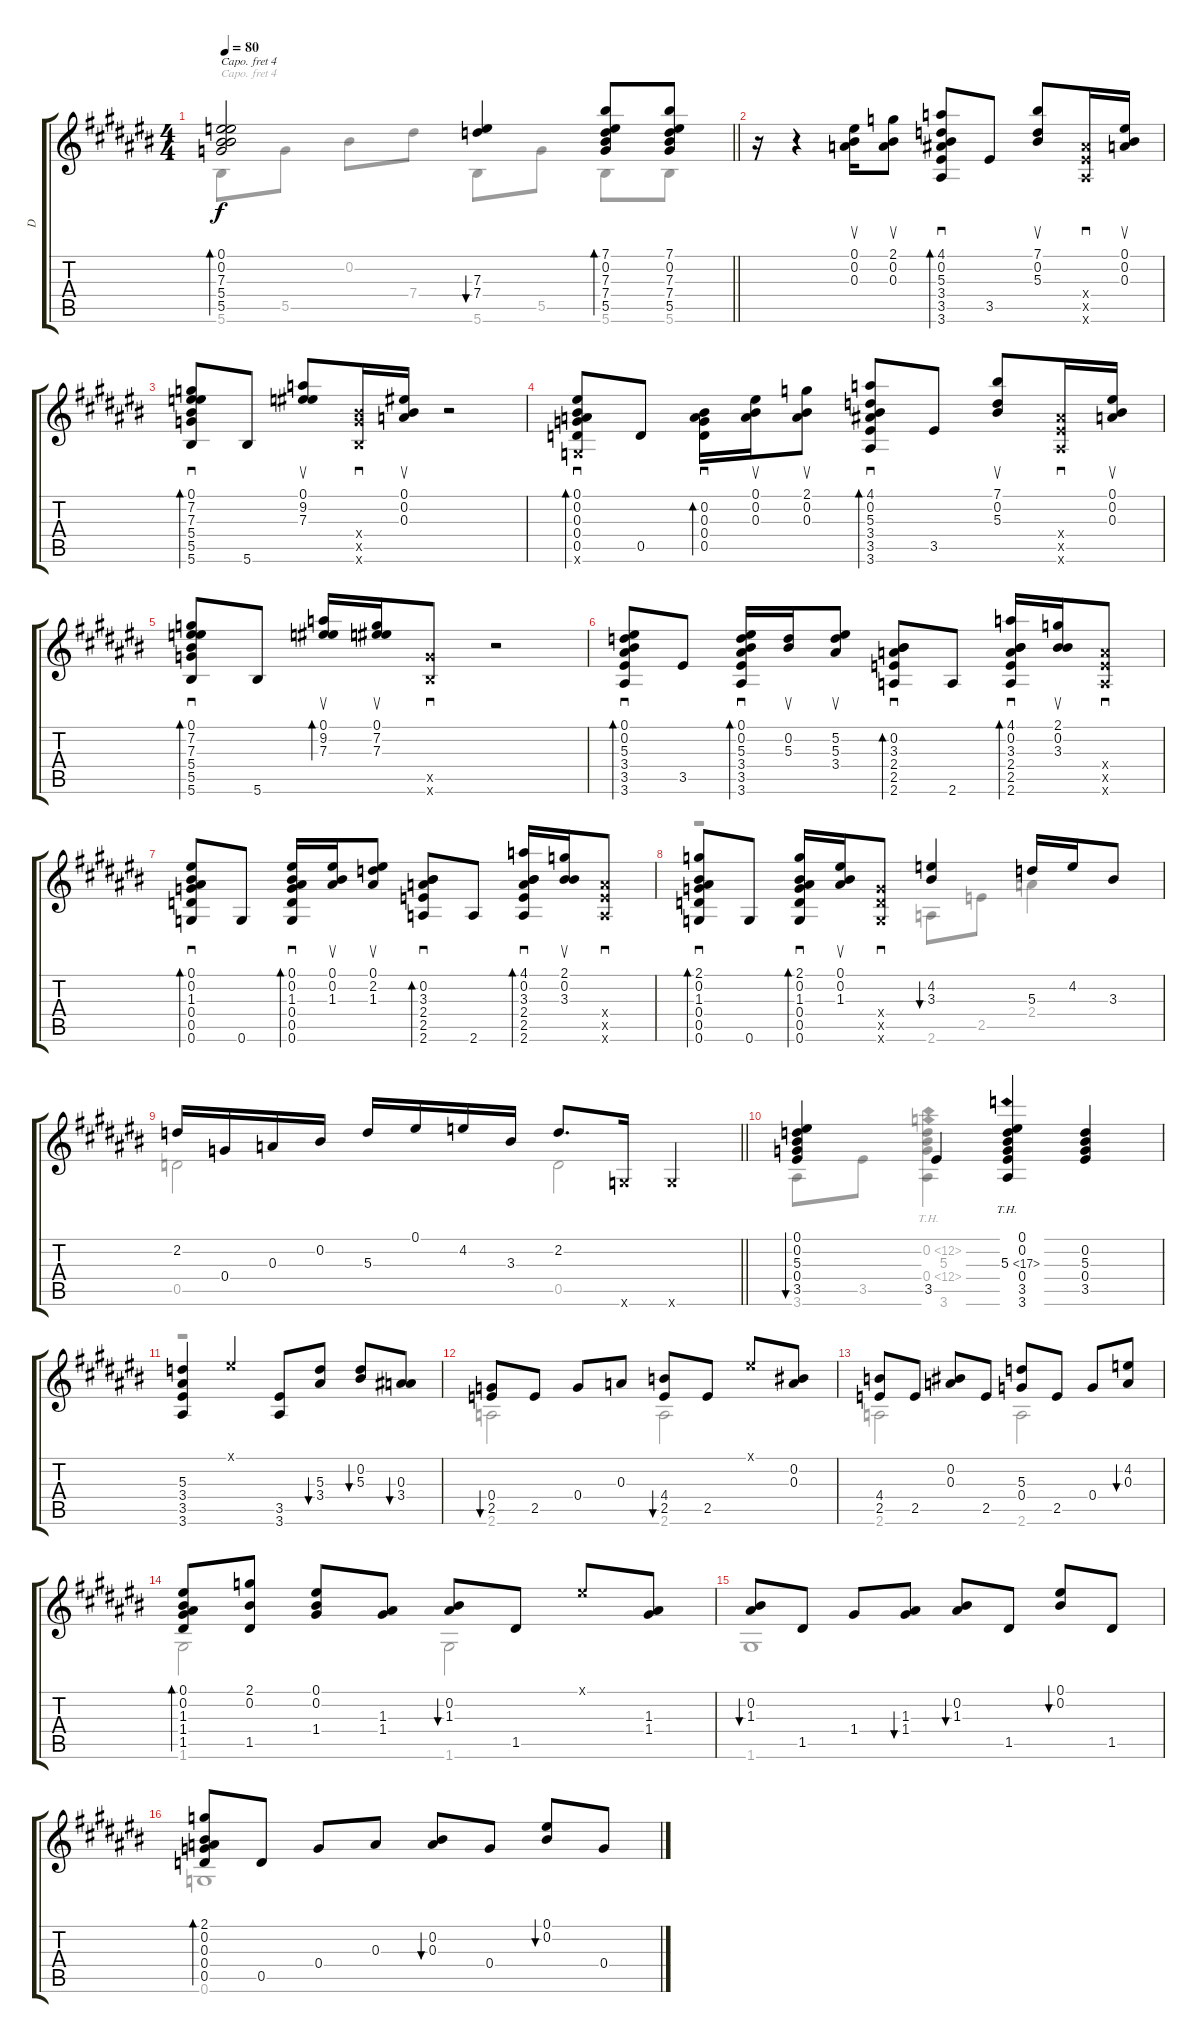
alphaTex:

\track ("D" "D") {instrument acousticguitarnylon}
\staff {score tabs}
\capo 4
\tuning (Db4 Ab3 F3 Eb3 Bb2 Eb2) {hide}
\voice
\ts (4 4)
\tempo 80
\clef g2
\barLineRight lightlight
\ks a#minor
(0.1 0.2 7.3 5.4 5.5).2{bd 30 dy f} (7.3 7.4).4{bu 30} (7.1 0.2 7.3 7.4 5.5).8{bd 30} (7.1 0.2 7.3 7.4 5.5).8 |
\ks c#
r.16 r.4 (0.1 0.2 0.3).16{su} (2.1 0.2 0.3).8{su} (4.1 0.2 5.3 3.4 3.5 3.6).8{sd bd 30} 3.5.8 (7.1 0.2 5.3).8{su} (3.4{x} 3.5{x} 3.6{x}).16{sd} (0.1 0.2 0.3).16{su} |
\ks a#minor
(0.1 7.2 7.3 5.4 5.5 5.6).8{sd bd 30} 5.6.8 (0.1 9.2 7.3).8{su} (5.4{x} 5.5{x} 5.6{x}).16{sd} (0.1 0.2 0.3).16{su} r.2 |
(0.1 0.2 0.3 0.4 0.5 0.6{x}).8{sd bd 30} 0.5.8 (0.2 0.3 0.4 0.5).16{sd bd 30} (0.1 0.2 0.3).16{su} (2.1 0.2 0.3).8{su} (4.1 0.2 5.3 3.4 3.5 3.6).8{sd bd 30} 3.5.8 (7.1 0.2 5.3).8{su} (3.4{x} 3.5{x} 3.6{x}).16{sd} (0.1 0.2 0.3).16{su} |
\ks c#
(0.1 7.2 7.3 5.4 5.5 5.6).8{sd bd 30} 5.6.8 (0.1 9.2 7.3).16{su bd 30} (0.1 7.2 7.3).16{su} (5.5{x} 5.6{x}).8{sd} r.2 |
\ks a#minor
(0.1 0.2 5.3 3.4 3.5 3.6).8{sd bd 30} 3.5.8 (0.1 0.2 5.3 3.4 3.5 3.6).16{sd bd 30} (0.2 5.3).16{su} (5.2 5.3 3.4).8{su} (0.2 3.3 2.4 2.5 2.6).8{sd bd 30} 2.6.8 (4.1 0.2 3.3 2.4 2.5 2.6).16{sd bd 30} (2.1 0.2 3.3).16{su} (2.4{x} 2.5{x} 2.6{x}).8{sd} |
(0.1 0.2 1.3 0.4 0.5 0.6).8{sd bd 30} 0.6.8 (0.1 0.2 1.3 0.4 0.5 0.6).16{sd bd 30} (0.1 0.2 1.3).16{su} (0.1 2.2 1.3).8{su} (0.2 3.3 2.4 2.5 2.6).8{sd bd 30} 2.6.8 (4.1 0.2 3.3 2.4 2.5 2.6).16{sd bd 30} (2.1 0.2 3.3).16{su} (2.4{x} 2.5{x} 2.6{x}).8{sd} |
(2.1 0.2 1.3 0.4 0.5 0.6).8{sd bd 30} 0.6.8 (2.1 0.2 1.3 0.4 0.5 0.6).16{sd bd 30} (0.1 0.2 1.3).16{su} (0.4{x} 0.5{x} 0.6{x}).8{sd} (4.2 3.3).4{bu 30} 5.3.16 4.2.16 3.3.8 |
\barLineRight lightlight
2.2.16 0.4.16 0.3.16 0.2.16 5.3.16 0.1.16 4.2.16 3.3.16 2.2.8{d} 0.6{x}.16 0.6{x}.4 |
\section ("" " ")
(0.1 0.2 5.3 0.4 3.5).4{bu 30} 3.5.4 (0.1 0.2 5.3{th 12} 0.4 3.5 3.6).4 (0.2 5.3 0.4 3.5).4 |
(5.3 3.4 3.5 3.6).4 0.1{x}.4 (3.5 3.6).8 (5.3 3.4).8{bu 30} (0.2 5.3).8{bu 30} (0.3 3.4).8{bu 30} |
(0.4 2.5).8{bu 30} 2.5.8 0.4.8 0.3.8 (4.4 2.5).8{bu 30} 2.5.8 0.1{x}.8 (0.2 0.3).8 |
(4.4 2.5).8 2.5.8 (0.2 0.3).8 2.5.8 (5.3 0.4).8 2.5.8 0.4.8 (4.2 0.3).8{bu 30} |
(0.1 0.2 1.3 1.4 1.5).8{bd 30} (2.1 0.2 1.5).8 (0.1 0.2 1.4).8 (1.3 1.4).8 (0.2 1.3).8{bu 30} 1.5.8 0.1{x}.8 (1.3 1.4).8 |
\ks c#
(0.2 1.3).8{bu 30} 1.5.8 1.4.8 (1.3 1.4).8{bu 30} (0.2 1.3).8{bu 30} 1.5.8 (0.1 0.2).8{bu 30} 1.5.8 |
\ks a#minor
(2.1 0.2 0.3 0.4 0.5).8{bd 30} 0.5.8 0.4.8 0.3.8 (0.2 0.3).8{bu 30} 0.4.8 (0.1 0.2).8{bu 30} 0.4.8
\voice
\clef g2
\ottava regular
\simile none
\barLineRight lightlight
\ks a#minor
5.6.8{dy f} 5.5.8 0.2.8 7.4.8 5.6.8 5.5.8 5.6.8 5.6.8 |
\ks c#
|
\ks a#minor
|
|
\ks c#
|
\ks a#minor
|
|
r.2 2.6.8 2.5.8 2.4.4 |
\barLineRight lightlight
0.5.2 0.5.2 |
3.6.8 3.5.8 (0.2{th 12} 5.3 0.4{th 12} 3.6).4 |
r.1 |
2.6.2 2.6.2 |
2.6.2 2.6.2 |
1.6.2 1.6.2 |
\ks c#
1.6.1 |
\ks a#minor
0.6.1
